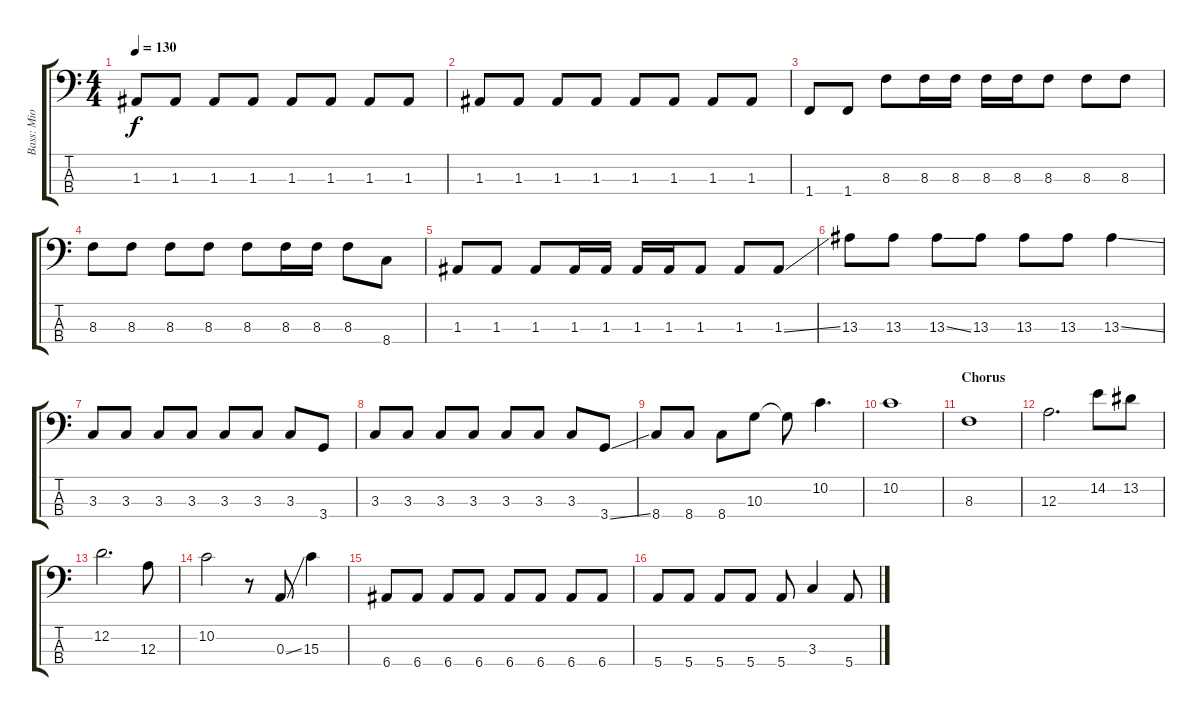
\track ("Bass: Mio Akiyama" "Bass: Mio ") {instrument electricbassfinger}
\staff {score tabs}
\tuning (G2 D2 A1 E1) {hide}
\ts (4 4)
\tempo 130
\clef f4
\ks c
1.3.8{dy f} 1.3.8 1.3.8 1.3.8 1.3.8 1.3.8 1.3.8 1.3.8 |
1.3.8 1.3.8 1.3.8 1.3.8 1.3.8 1.3.8 1.3.8 1.3.8 |
1.4.8 1.4.8 8.3.8 8.3.16 8.3.16 8.3.16 8.3.16 8.3.8 8.3.8 8.3.8 |
8.3.8 8.3.8 8.3.8 8.3.8 8.3.8 8.3.16 8.3.16 8.3.8 8.4.8 |
1.3.8 1.3.8 1.3.8 1.3.16 1.3.16 1.3.16 1.3.16 1.3.8 1.3.8 1.3{ss}.8 |
13.3.8 13.3.8 13.3{ss}.8 13.3.8 13.3.8 13.3.8 13.3{ss}.4 |
3.3.8 3.3.8 3.3.8 3.3.8 3.3.8 3.3.8 3.3.8 3.4.8 |
3.3.8 3.3.8 3.3.8 3.3.8 3.3.8 3.3.8 3.3.8 3.4{ss}.8 |
8.4.8 8.4.8 8.4.8 10.3.8 10.3{t}.8 10.2.4{d} |
10.2.1 |
\section ("" "Chorus")
8.3.1 |
12.3.2{d} 14.2.8 13.2.8 |
12.2.2{d} 12.3.8 |
10.2.2 r.8 0.3{ss}.8 15.3.4 |
6.4.8 6.4.8 6.4.8 6.4.8 6.4.8 6.4.8 6.4.8 6.4.8 |
5.4.8 5.4.8 5.4.8 5.4.8 5.4.8 3.3.4 5.4.8
